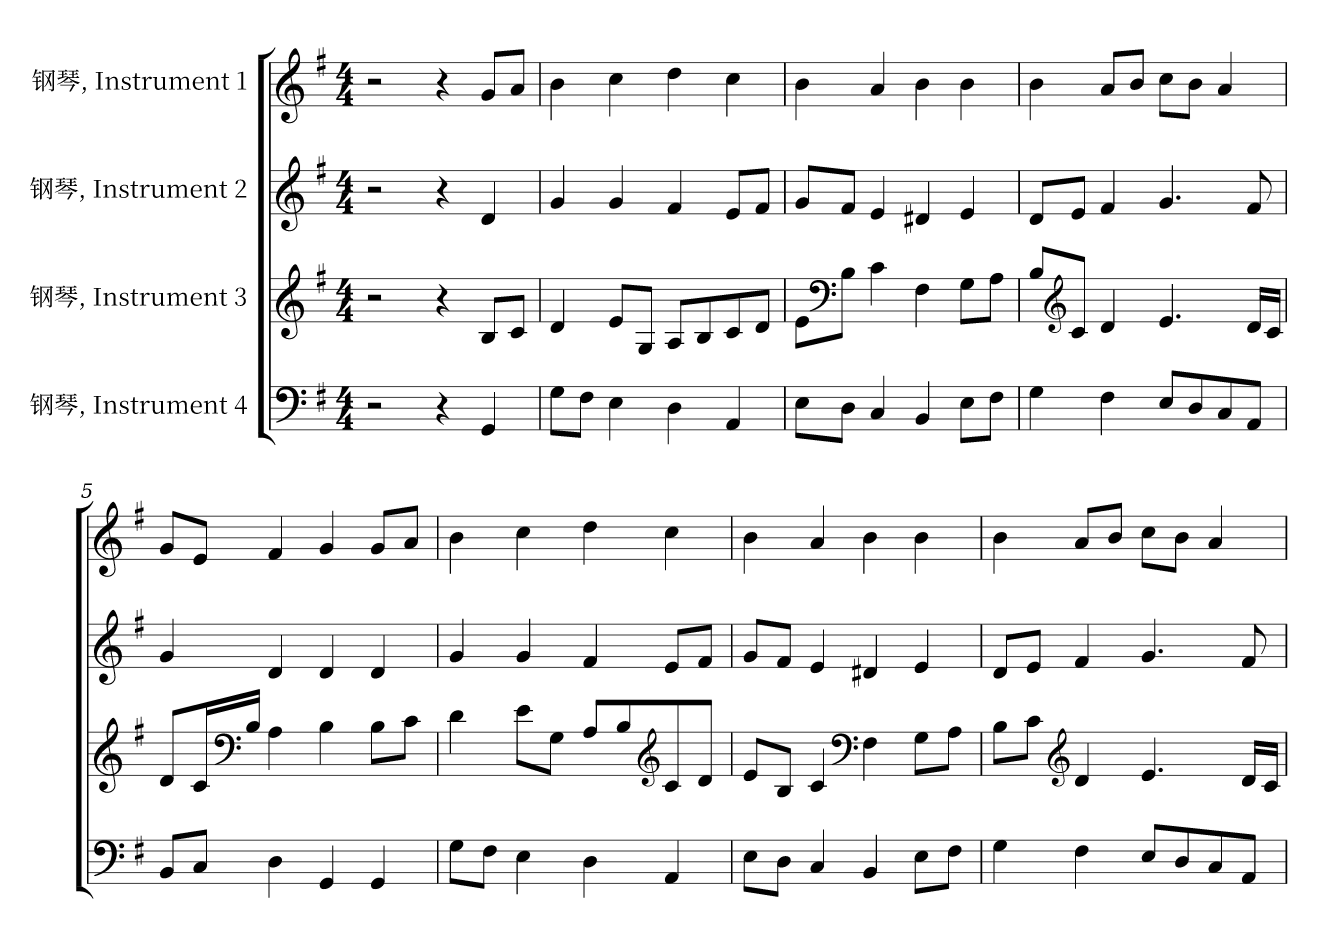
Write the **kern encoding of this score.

**kern	**kern	**kern	**kern
*part4	*part3	*part2	*part1
*staff4	*staff3	*staff2	*staff1
*I"钢琴, Instrument 4	*I"钢琴, Instrument 3	*I"钢琴, Instrument 2	*I"钢琴, Instrument 1
*clefF4	*clefG2	*clefG2	*clefG2
*k[f#]	*k[f#]	*k[f#]	*k[f#]
*M4/4	*M4/4	*M4/4	*M4/4
*MM96	*MM96	*MM96	*MM96
=1	=1	=1	=1
2r	2r	2r	2r
4r	4r	4r	4r
4GG/	8B/L	4d/	8g/L
.	8c/J	.	8a/J
=2	=2	=2	=2
8G\L	4d/	4g/	4b\
8F#\J	.	.	.
4E\	8e/L	4g/	4cc\
.	8G/J	.	.
4D\	8A/L	4f#/	4dd\
.	8B/	.	.
4AA/	8c/	8e/L	4cc\
.	8d/J	8f#/J	.
=3	=3	=3	=3
8E\L	8e\L	8g/L	4b\
*	*clefF4	*	*
8D\J	8B\J	8f#/J	.
4C/	4c\	4e/	4a/
4BB/	4F#\	4d#X/	4b\
8E\L	8G\L	4e/	4b\
8F#\J	8A\J	.	.
=4	=4	=4	=4
4G\	8B/L	8d/L	4b\
*	*clefG2	*	*
.	8c/J	8e/J	.
4F#\	4d/	4f#/	8a/L
.	.	.	8b/J
8E/L	4.e/	4.g/	8cc\L
8D/	.	.	8b\J
8C/	.	.	4a/
8AA/J	16d/LL	8f#/	.
.	16c/JJ	.	.
!!LO:LB:g=z
=5	=5	=5	=5
8BB/L	8d/L	4g/	8g/L
8C/J	16c/L	.	8e/J
*	*clefF4	*	*
.	16B/JJ	.	.
4D\	4A\	4d/	4f#/
4GG/	4B\	4d/	4g/
4GG/	8B\L	4d/	8g/L
.	8c\J	.	8a/J
=6	=6	=6	=6
8G\L	4d\	4g/	4b\
8F#\J	.	.	.
4E\	8e\L	4g/	4cc\
.	8G\J	.	.
4D\	8A/L	4f#/	4dd\
.	8B/	.	.
*	*clefG2	*	*
4AA/	8c/	8e/L	4cc\
.	8d/J	8f#/J	.
=7	=7	=7	=7
8E\L	8e/L	8g/L	4b\
8D\J	8B/J	8f#/J	.
4C/	4c/	4e/	4a/
*	*clefF4	*	*
4BB/	4F#\	4d#X/	4b\
8E\L	8G\L	4e/	4b\
8F#\J	8A\J	.	.
=8	=8	=8	=8
4G\	8B\L	8d/L	4b\
.	8c\J	8e/J	.
*	*clefG2	*	*
4F#\	4d/	4f#/	8a/L
.	.	.	8b/J
8E/L	4.e/	4.g/	8cc\L
8D/	.	.	8b\J
8C/	.	.	4a/
8AA/J	16d/LL	8f#/	.
.	16c/JJ	.	.
=	=	=	=
*-	*-	*-	*-
